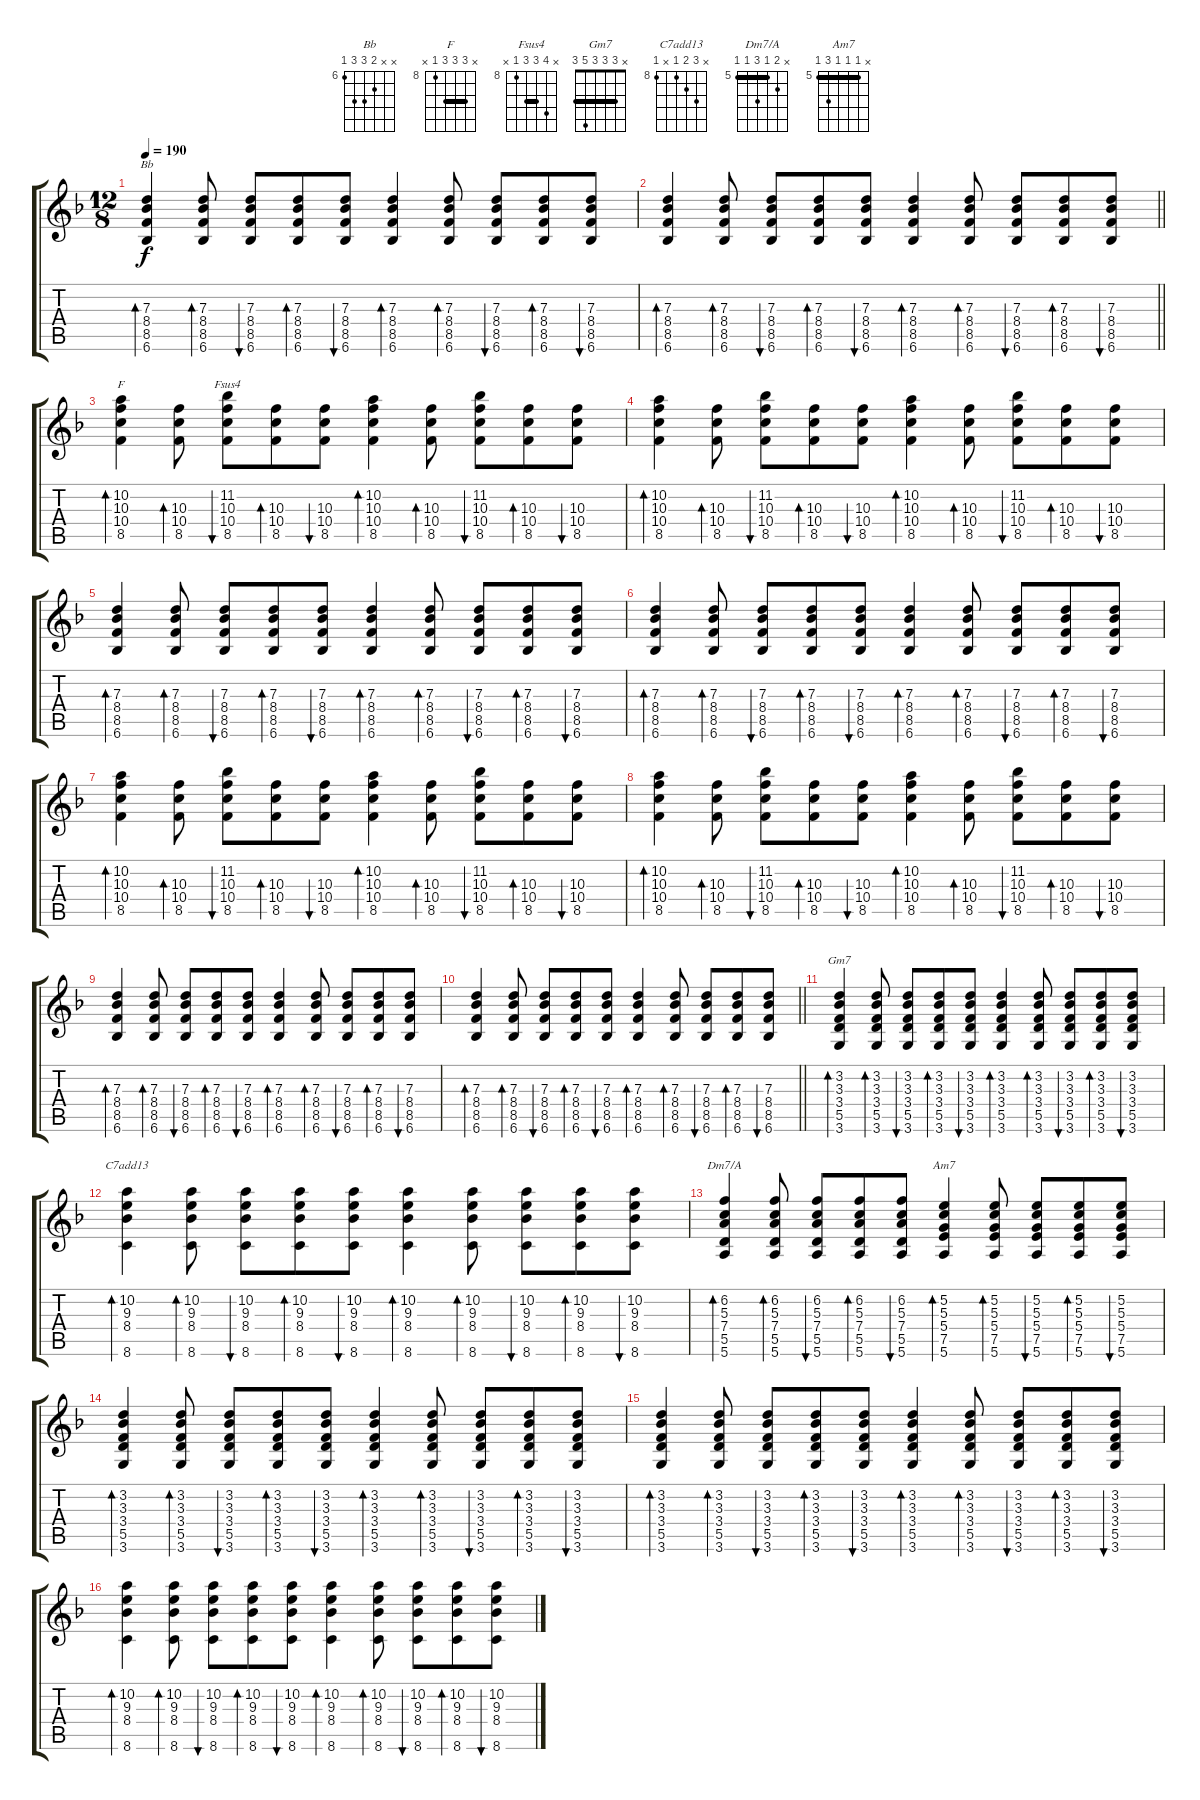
\track "" {instrument electricguitarjazz}
\staff {score tabs}
\tuning (E4 B3 G3 D3 A2 E2) {hide}
\chord ("Bb" x x 7 8 8 6) {firstfret 6}
\chord ("F" x 10 10 10 8 x) {firstfret 8 barre 10}
\chord ("Fsus4" x 11 10 10 8 x) {firstfret 8 barre 10}
\chord ("Gm7" x 3 3 3 5 3) {barre 3}
\chord ("C7add13" x 10 9 8 x 8) {firstfret 8}
\chord ("Dm7/A" x 6 5 7 5 5) {firstfret 5 barre 5}
\chord ("Am7" x 5 5 5 7 5) {firstfret 5 barre 5}
\ts (12 8)
\tempo 190
\clef g2
\ks f
(7.3 8.4 8.5 6.6).4{bd 30 ch "Bb" dy f} (7.3 8.4 8.5 6.6).8{bd 30} (7.3 8.4 8.5 6.6).8{bu 30} (7.3 8.4 8.5 6.6).8{bd 30} (7.3 8.4 8.5 6.6).8{bu 30} (7.3 8.4 8.5 6.6).4{bd 30} (7.3 8.4 8.5 6.6).8{bd 30} (7.3 8.4 8.5 6.6).8{bu 30} (7.3 8.4 8.5 6.6).8{bd 30} (7.3 8.4 8.5 6.6).8{bu 30} |
\barLineRight lightlight
(7.3 8.4 8.5 6.6).4{bd 30} (7.3 8.4 8.5 6.6).8{bd 30} (7.3 8.4 8.5 6.6).8{bu 30} (7.3 8.4 8.5 6.6).8{bd 30} (7.3 8.4 8.5 6.6).8{bu 30} (7.3 8.4 8.5 6.6).4{bd 30} (7.3 8.4 8.5 6.6).8{bd 30} (7.3 8.4 8.5 6.6).8{bu 30} (7.3 8.4 8.5 6.6).8{bd 30} (7.3 8.4 8.5 6.6).8{bu 30} |
(10.2 10.3 10.4 8.5).4{bd 30 ch "F"} (10.3 10.4 8.5).8{bd 30} (11.2 10.3 10.4 8.5).8{bu 30 ch "Fsus4"} (10.3 10.4 8.5).8{bd 30} (10.3 10.4 8.5).8{bu 30} (10.2 10.3 10.4 8.5).4{bd 30} (10.3 10.4 8.5).8{bd 30} (11.2 10.3 10.4 8.5).8{bu 30} (10.3 10.4 8.5).8{bd 30} (10.3 10.4 8.5).8{bu 30} |
(10.2 10.3 10.4 8.5).4{bd 30} (10.3 10.4 8.5).8{bd 30} (11.2 10.3 10.4 8.5).8{bu 30} (10.3 10.4 8.5).8{bd 30} (10.3 10.4 8.5).8{bu 30} (10.2 10.3 10.4 8.5).4{bd 30} (10.3 10.4 8.5).8{bd 30} (11.2 10.3 10.4 8.5).8{bu 30} (10.3 10.4 8.5).8{bd 30} (10.3 10.4 8.5).8{bu 30} |
(7.3 8.4 8.5 6.6).4{bd 30} (7.3 8.4 8.5 6.6).8{bd 30} (7.3 8.4 8.5 6.6).8{bu 30} (7.3 8.4 8.5 6.6).8{bd 30} (7.3 8.4 8.5 6.6).8{bu 30} (7.3 8.4 8.5 6.6).4{bd 30} (7.3 8.4 8.5 6.6).8{bd 30} (7.3 8.4 8.5 6.6).8{bu 30} (7.3 8.4 8.5 6.6).8{bd 30} (7.3 8.4 8.5 6.6).8{bu 30} |
(7.3 8.4 8.5 6.6).4{bd 30} (7.3 8.4 8.5 6.6).8{bd 30} (7.3 8.4 8.5 6.6).8{bu 30} (7.3 8.4 8.5 6.6).8{bd 30} (7.3 8.4 8.5 6.6).8{bu 30} (7.3 8.4 8.5 6.6).4{bd 30} (7.3 8.4 8.5 6.6).8{bd 30} (7.3 8.4 8.5 6.6).8{bu 30} (7.3 8.4 8.5 6.6).8{bd 30} (7.3 8.4 8.5 6.6).8{bu 30} |
(10.2 10.3 10.4 8.5).4{bd 30} (10.3 10.4 8.5).8{bd 30} (11.2 10.3 10.4 8.5).8{bu 30} (10.3 10.4 8.5).8{bd 30} (10.3 10.4 8.5).8{bu 30} (10.2 10.3 10.4 8.5).4{bd 30} (10.3 10.4 8.5).8{bd 30} (11.2 10.3 10.4 8.5).8{bu 30} (10.3 10.4 8.5).8{bd 30} (10.3 10.4 8.5).8{bu 30} |
(10.2 10.3 10.4 8.5).4{bd 30} (10.3 10.4 8.5).8{bd 30} (11.2 10.3 10.4 8.5).8{bu 30} (10.3 10.4 8.5).8{bd 30} (10.3 10.4 8.5).8{bu 30} (10.2 10.3 10.4 8.5).4{bd 30} (10.3 10.4 8.5).8{bd 30} (11.2 10.3 10.4 8.5).8{bu 30} (10.3 10.4 8.5).8{bd 30} (10.3 10.4 8.5).8{bu 30} |
(7.3 8.4 8.5 6.6).4{bd 30} (7.3 8.4 8.5 6.6).8{bd 30} (7.3 8.4 8.5 6.6).8{bu 30} (7.3 8.4 8.5 6.6).8{bd 30} (7.3 8.4 8.5 6.6).8{bu 30} (7.3 8.4 8.5 6.6).4{bd 30} (7.3 8.4 8.5 6.6).8{bd 30} (7.3 8.4 8.5 6.6).8{bu 30} (7.3 8.4 8.5 6.6).8{bd 30} (7.3 8.4 8.5 6.6).8{bu 30} |
\barLineRight lightlight
(7.3 8.4 8.5 6.6).4{bd 30} (7.3 8.4 8.5 6.6).8{bd 30} (7.3 8.4 8.5 6.6).8{bu 30} (7.3 8.4 8.5 6.6).8{bd 30} (7.3 8.4 8.5 6.6).8{bu 30} (7.3 8.4 8.5 6.6).4{bd 30} (7.3 8.4 8.5 6.6).8{bd 30} (7.3 8.4 8.5 6.6).8{bu 30} (7.3 8.4 8.5 6.6).8{bd 30} (7.3 8.4 8.5 6.6).8{bu 30} |
(3.2 3.3 3.4 5.5 3.6).4{bd 30 ch "Gm7"} (3.2 3.3 3.4 5.5 3.6).8{bd 30} (3.2 3.3 3.4 5.5 3.6).8{bu 30} (3.2 3.3 3.4 5.5 3.6).8{bd 30} (3.2 3.3 3.4 5.5 3.6).8{bu 30} (3.2 3.3 3.4 5.5 3.6).4{bd 30} (3.2 3.3 3.4 5.5 3.6).8{bd 30} (3.2 3.3 3.4 5.5 3.6).8{bu 30} (3.2 3.3 3.4 5.5 3.6).8{bd 30} (3.2 3.3 3.4 5.5 3.6).8{bu 30} |
(10.2 9.3 8.4 8.6).4{bd 30 ch "C7add13"} (10.2 9.3 8.4 8.6).8{bd 30} (10.2 9.3 8.4 8.6).8{bu 30} (10.2 9.3 8.4 8.6).8{bd 30} (10.2 9.3 8.4 8.6).8{bu 30} (10.2 9.3 8.4 8.6).4{bd 30} (10.2 9.3 8.4 8.6).8{bd 30} (10.2 9.3 8.4 8.6).8{bu 30} (10.2 9.3 8.4 8.6).8{bd 30} (10.2 9.3 8.4 8.6).8{bu 30} |
(6.2 5.3 7.4 5.5 5.6).4{bd 30 ch "Dm7/A"} (6.2 5.3 7.4 5.5 5.6).8{bd 30} (6.2 5.3 7.4 5.5 5.6).8{bu 30} (6.2 5.3 7.4 5.5 5.6).8{bd 30} (6.2 5.3 7.4 5.5 5.6).8{bu 30} (5.2 5.3 5.4 7.5 5.6).4{bd 30 ch "Am7"} (5.2 5.3 5.4 7.5 5.6).8{bd 30} (5.2 5.3 5.4 7.5 5.6).8{bu 30} (5.2 5.3 5.4 7.5 5.6).8{bd 30} (5.2 5.3 5.4 7.5 5.6).8{bu 30} |
(3.2 3.3 3.4 5.5 3.6).4{bd 30} (3.2 3.3 3.4 5.5 3.6).8{bd 30} (3.2 3.3 3.4 5.5 3.6).8{bu 30} (3.2 3.3 3.4 5.5 3.6).8{bd 30} (3.2 3.3 3.4 5.5 3.6).8{bu 30} (3.2 3.3 3.4 5.5 3.6).4{bd 30} (3.2 3.3 3.4 5.5 3.6).8{bd 30} (3.2 3.3 3.4 5.5 3.6).8{bu 30} (3.2 3.3 3.4 5.5 3.6).8{bd 30} (3.2 3.3 3.4 5.5 3.6).8{bu 30} |
(3.2 3.3 3.4 5.5 3.6).4{bd 30} (3.2 3.3 3.4 5.5 3.6).8{bd 30} (3.2 3.3 3.4 5.5 3.6).8{bu 30} (3.2 3.3 3.4 5.5 3.6).8{bd 30} (3.2 3.3 3.4 5.5 3.6).8{bu 30} (3.2 3.3 3.4 5.5 3.6).4{bd 30} (3.2 3.3 3.4 5.5 3.6).8{bd 30} (3.2 3.3 3.4 5.5 3.6).8{bu 30} (3.2 3.3 3.4 5.5 3.6).8{bd 30} (3.2 3.3 3.4 5.5 3.6).8{bu 30} |
(10.2 9.3 8.4 8.6).4{bd 30} (10.2 9.3 8.4 8.6).8{bd 30} (10.2 9.3 8.4 8.6).8{bu 30} (10.2 9.3 8.4 8.6).8{bd 30} (10.2 9.3 8.4 8.6).8{bu 30} (10.2 9.3 8.4 8.6).4{bd 30} (10.2 9.3 8.4 8.6).8{bd 30} (10.2 9.3 8.4 8.6).8{bu 30} (10.2 9.3 8.4 8.6).8{bd 30} (10.2 9.3 8.4 8.6).8{bu 30}
